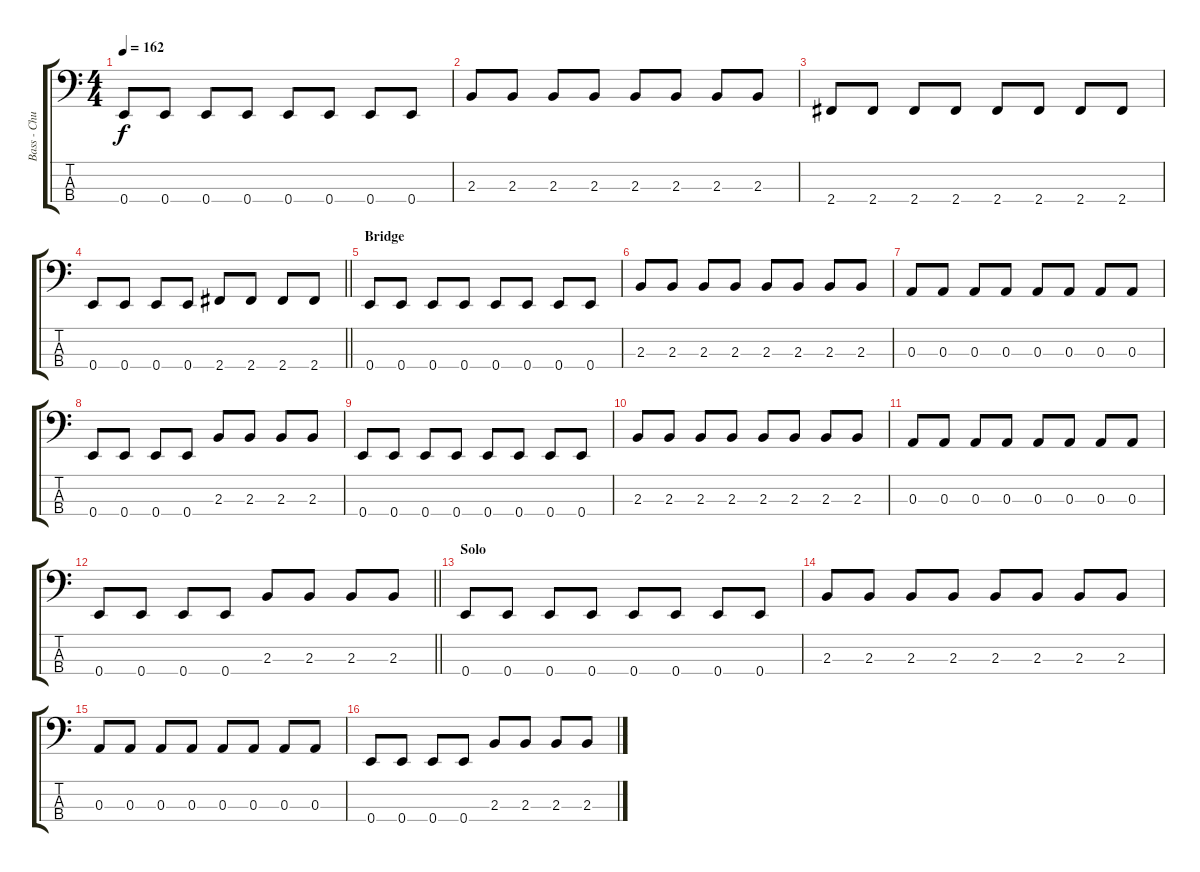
\track ("Bass - Chumakova" "Bass - Chu") {instrument electricbassfinger}
\staff {score tabs}
\tuning (G2 D2 A1 E1) {hide}
\ts (4 4)
\tempo 162
\clef f4
\ks c
0.4.8{dy f} 0.4.8 0.4.8 0.4.8 0.4.8 0.4.8 0.4.8 0.4.8 |
2.3.8 2.3.8 2.3.8 2.3.8 2.3.8 2.3.8 2.3.8 2.3.8 |
2.4.8 2.4.8 2.4.8 2.4.8 2.4.8 2.4.8 2.4.8 2.4.8 |
\barLineRight lightlight
0.4.8 0.4.8 0.4.8 0.4.8 2.4.8 2.4.8 2.4.8 2.4.8 |
\section ("" "Bridge")
0.4.8 0.4.8 0.4.8 0.4.8 0.4.8 0.4.8 0.4.8 0.4.8 |
2.3.8 2.3.8 2.3.8 2.3.8 2.3.8 2.3.8 2.3.8 2.3.8 |
0.3.8 0.3.8 0.3.8 0.3.8 0.3.8 0.3.8 0.3.8 0.3.8 |
0.4.8 0.4.8 0.4.8 0.4.8 2.3.8 2.3.8 2.3.8 2.3.8 |
0.4.8 0.4.8 0.4.8 0.4.8 0.4.8 0.4.8 0.4.8 0.4.8 |
2.3.8 2.3.8 2.3.8 2.3.8 2.3.8 2.3.8 2.3.8 2.3.8 |
0.3.8 0.3.8 0.3.8 0.3.8 0.3.8 0.3.8 0.3.8 0.3.8 |
\barLineRight lightlight
0.4.8 0.4.8 0.4.8 0.4.8 2.3.8 2.3.8 2.3.8 2.3.8 |
\section ("" "Solo")
0.4.8 0.4.8 0.4.8 0.4.8 0.4.8 0.4.8 0.4.8 0.4.8 |
2.3.8 2.3.8 2.3.8 2.3.8 2.3.8 2.3.8 2.3.8 2.3.8 |
0.3.8 0.3.8 0.3.8 0.3.8 0.3.8 0.3.8 0.3.8 0.3.8 |
0.4.8 0.4.8 0.4.8 0.4.8 2.3.8 2.3.8 2.3.8 2.3.8
